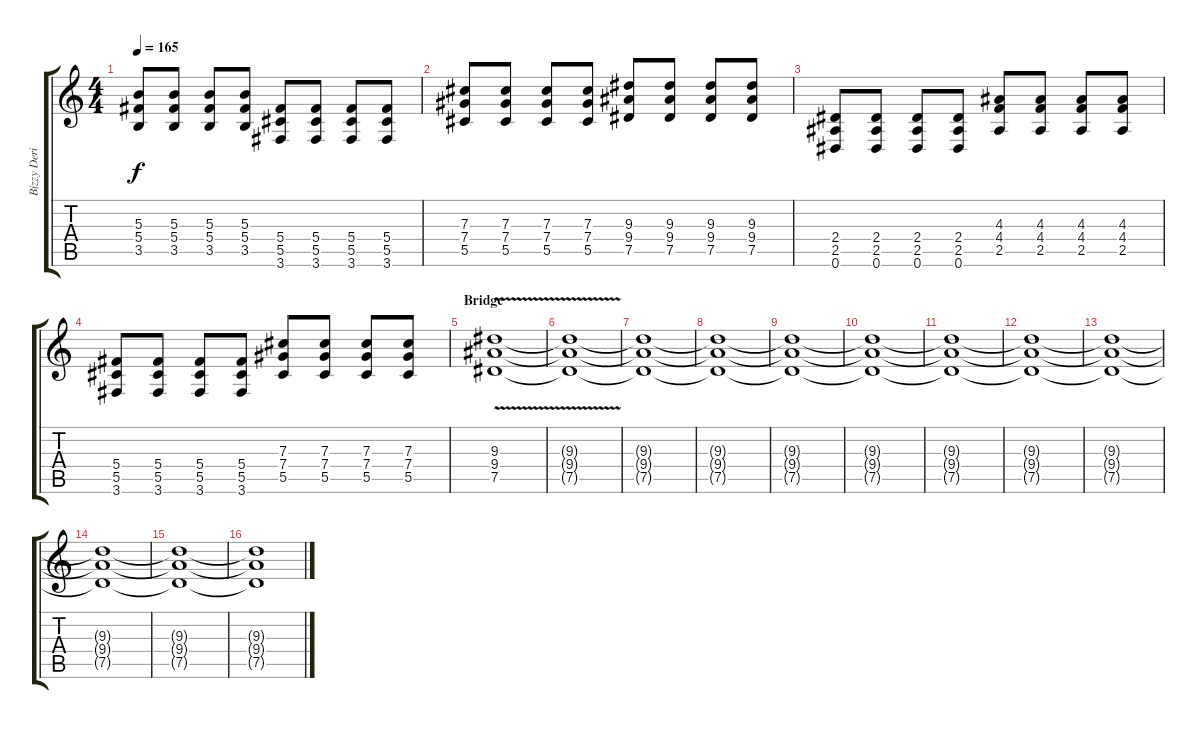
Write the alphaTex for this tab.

\track ("Bizzy Derick" "Bizzy Deri") {instrument distortionguitar}
\staff {score tabs}
\tuning (Eb4 Bb3 Gb3 Db3 Ab2 Eb2) {hide}
\ts (4 4)
\tempo 165
\clef g2
\ks c
(5.3 5.4 3.5).8{dy f} (5.3 5.4 3.5).8 (5.3 5.4 3.5).8 (5.3 5.4 3.5).8 (5.4 5.5 3.6).8 (5.4 5.5 3.6).8 (5.4 5.5 3.6).8 (5.4 5.5 3.6).8 |
(7.3 7.4 5.5).8 (7.3 7.4 5.5).8 (7.3 7.4 5.5).8 (7.3 7.4 5.5).8 (9.3 9.4 7.5).8 (9.3 9.4 7.5).8 (9.3 9.4 7.5).8 (9.3 9.4 7.5).8 |
(2.4 2.5 0.6).8 (2.4 2.5 0.6).8 (2.4 2.5 0.6).8 (2.4 2.5 0.6).8 (4.3 4.4 2.5).8 (4.3 4.4 2.5).8 (4.3 4.4 2.5).8 (4.3 4.4 2.5).8 |
(5.4 5.5 3.6).8 (5.4 5.5 3.6).8 (5.4 5.5 3.6).8 (5.4 5.5 3.6).8 (7.3 7.4 5.5).8 (7.3 7.4 5.5).8 (7.3 7.4 5.5).8 (7.3 7.4 5.5).8 |
\section ("" "Bridge")
(9.3{v} 9.4{v} 7.5{v}).1{volume 8} |
(9.3{t} 9.4{t} 7.5{t}).1 |
(9.3{t} 9.4{t} 7.5{t}).1 |
(9.3{t} 9.4{t} 7.5{t}).1 |
(9.3{t} 9.4{t} 7.5{t}).1 |
(9.3{t} 9.4{t} 7.5{t}).1 |
(9.3{t} 9.4{t} 7.5{t}).1 |
(9.3{t} 9.4{t} 7.5{t}).1 |
(9.3{t} 9.4{t} 7.5{t}).1 |
(9.3{t} 9.4{t} 7.5{t}).1 |
(9.3{t} 9.4{t} 7.5{t}).1 |
(9.3{t} 9.4{t} 7.5{t}).1
